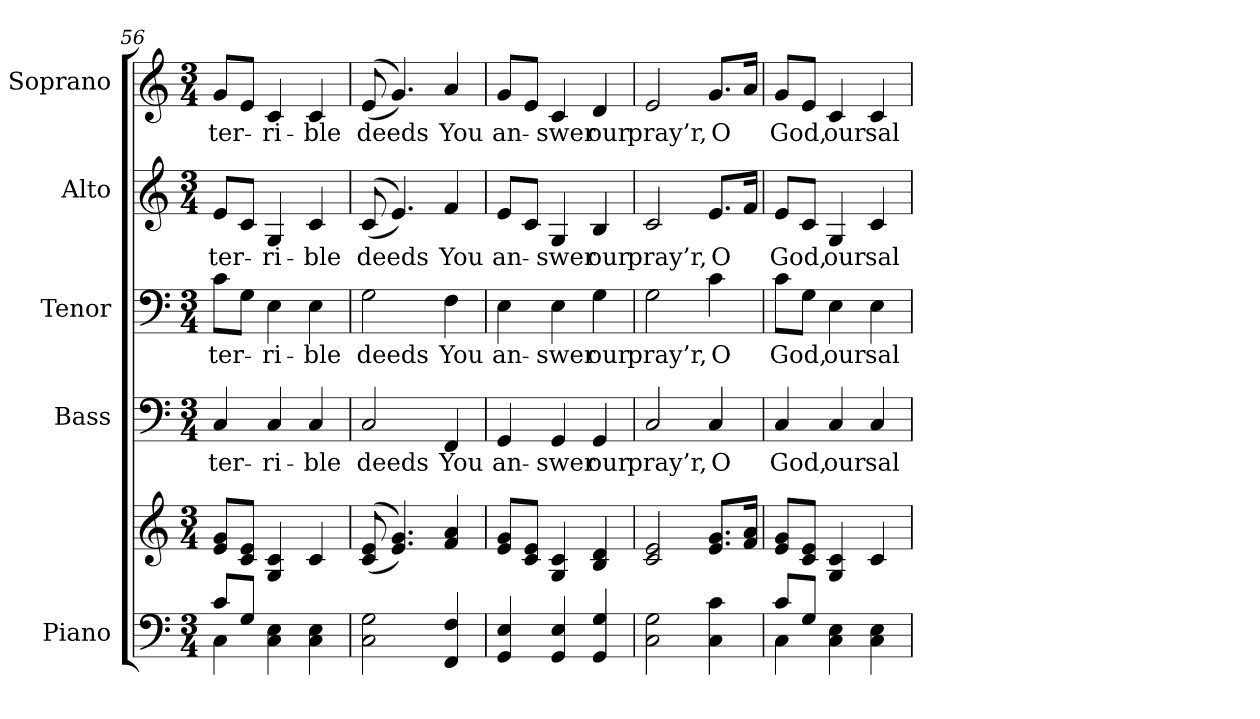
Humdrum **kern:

**kern	**kern	**kern	**text	**kern	**text	**kern	**text	**kern	**text
*part5	*part5	*part4	*part4	*part3	*part3	*part2	*part2	*part1	*part1
*staff6	*staff5	*staff4	*staff4	*staff3	*staff3	*staff2	*staff2	*staff1	*staff1
*I"Piano	*	*I"Bass	*	*I"Tenor	*	*I"Alto	*	*I"Soprano	*
*I'Pno.	*	*I'B.	*	*I'T.	*	*I'A.	*	*I'S.	*
*clefF4	*clefG2	*clefF4	*	*clefF4	*	*clefG2	*	*clefG2	*
*k[]	*k[]	*k[]	*	*k[]	*	*k[]	*	*k[]	*
*C:	*C:	*C:	*	*C:	*	*C:	*	*C:	*
*M3/4	*M3/4	*M3/4	*	*M3/4	*	*M3/4	*	*M3/4	*
=56	=56	=56	=56	=56	=56	=56	=56	=56	=56
*^	*	*	*	*	*	*	*	*	*
!	!	!	!	!LO:LY:b:color=#000000	!	!	!	!	!	!
!	!	!	!	!	!	!LO:LY:b:color=#000000	!	!	!	!
!	!	!	!	!	!	!	!	!LO:LY:b:color=#000000	!	!
!	!	!	!	!	!	!	!	!	!	!LO:LY:b:color=#000000
8ci/L	4Ci\	8ei/ 8giL	4Ci/	ter-	8ci\L	ter-	8ei/L	ter-	8gi/L	ter-
8Gi/J	.	8ci/ 8eiJ	.	.	8Gi\J	.	8ci/J	.	8ei/J	.
!	!	!	!	!LO:LY:b:color=#000000	!	!	!	!	!	!
!	!	!	!	!	!	!LO:LY:b:color=#000000	!	!	!	!
!	!	!	!	!	!	!	!	!LO:LY:b:color=#000000	!	!
!	!	!	!	!	!	!	!	!	!	!LO:LY:b:color=#000000
4Ci\ 4Ei	4ryy	4Gi/ 4ci	4Ci/	-ri-	4Ei\	-ri-	4Gi/	-ri-	4ci/	-ri-
!	!	!	!	!LO:LY:b:color=#000000	!	!	!	!	!	!
!	!	!	!	!	!	!LO:LY:b:color=#000000	!	!	!	!
!	!	!	!	!	!	!	!	!LO:LY:b:color=#000000	!	!
!	!	!	!	!	!	!	!	!	!	!LO:LY:b:color=#000000
4Ci\ 4Ei	4ryy	4ci/	4Ci/	-ble	4Ei\	-ble	4ci/	-ble	4ci/	-ble
*v	*v	*	*	*	*	*	*	*	*	*
=57	=57	=57	=57	=57	=57	=57	=57	=57	=57
*^	*	*	*	*	*	*	*	*	*
!	!	!	!	!LO:LY:b:color=#000000	!	!	!	!	!	!
*v	*v	*	*	*	*	*	*	*	*	*
*^	*	*	*	*	*	*	*	*	*
!	!	!	!	!	!	!LO:LY:b:color=#000000	!	!	!	!
*v	*v	*	*	*	*	*	*	*	*	*
*^	*	*	*	*	*	*	*	*	*
!	!	!	!	!	!	!	!	!LO:LY:b:color=#000000	!	!
*v	*v	*	*	*	*	*	*	*	*	*
*^	*	*	*	*	*	*	*	*	*
!	!	!	!	!	!	!	!	!	!	!LO:LY:b:color=#000000
*v	*v	*	*	*	*	*	*	*	*	*
2Ci\ 2Gi	((8ci/ 8ei	2Ci/	deeds	2Gi\	deeds	((8ci/	deeds	((8ei/	deeds
.	4.ei/ 4.gi))	.	.	.	.	4.ei/))	.	4.gi/))	.
!	!	!	!LO:LY:b:color=#000000	!	!	!	!	!	!
!	!	!	!	!	!LO:LY:b:color=#000000	!	!	!	!
!	!	!	!	!	!	!	!LO:LY:b:color=#000000	!	!
!	!	!	!	!	!	!	!	!	!LO:LY:b:color=#000000
4FFi/ 4Fi	4fi/ 4ai	4FFi/	You	4Fi\	You	4fi/	You	4ai/	You
!!LO:PB:g=z
=58	=58	=58	=58	=58	=58	=58	=58	=58	=58
!	!	!	!LO:LY:b:color=#000000	!	!	!	!	!	!
!	!	!	!	!	!LO:LY:b:color=#000000	!	!	!	!
!	!	!	!	!	!	!	!LO:LY:b:color=#000000	!	!
!	!	!	!	!	!	!	!	!	!LO:LY:b:color=#000000
4GGi/ 4Ei	8ei/ 8giL	4GGi/	an-	4Ei\	an-	8ei/L	an-	8gi/L	an-
.	8ci/ 8eiJ	.	.	.	.	8ci/J	.	8ei/J	.
!	!	!	!LO:LY:b:color=#000000	!	!	!	!	!	!
!	!	!	!	!	!LO:LY:b:color=#000000	!	!	!	!
!	!	!	!	!	!	!	!LO:LY:b:color=#000000	!	!
!	!	!	!	!	!	!	!	!	!LO:LY:b:color=#000000
4GGi/ 4Ei	4Gi/ 4ci	4GGi/	-swer	4Ei\	-swer	4Gi/	-swer	4ci/	-swer
!	!	!	!LO:LY:b:color=#000000	!	!	!	!	!	!
!	!	!	!	!	!LO:LY:b:color=#000000	!	!	!	!
!	!	!	!	!	!	!	!LO:LY:b:color=#000000	!	!
!	!	!	!	!	!	!	!	!	!LO:LY:b:color=#000000
4GGi/ 4Gi	4Bi/ 4di	4GGi/	our	4Gi\	our	4Bi/	our	4di/	our
=59	=59	=59	=59	=59	=59	=59	=59	=59	=59
!	!	!	!LO:LY:b:color=#000000	!	!	!	!	!	!
!	!	!	!	!	!LO:LY:b:color=#000000	!	!	!	!
!	!	!	!	!	!	!	!LO:LY:b:color=#000000	!	!
!	!	!	!	!	!	!	!	!	!LO:LY:b:color=#000000
2Ci\ 2Gi	2ci/ 2ei	2Ci/	pray’r,	2Gi\	pray’r,	2ci/	pray’r,	2ei/	pray’r,
!	!	!	!LO:LY:b:color=#000000	!	!	!	!	!	!
!	!	!	!	!	!LO:LY:b:color=#000000	!	!	!	!
!	!	!	!	!	!	!	!LO:LY:b:color=#000000	!	!
!	!	!	!	!	!	!	!	!	!LO:LY:b:color=#000000
4Ci\ 4ci	8.ei/ 8.giL	4Ci/	O	4ci\	O	8.ei/L	O	8.gi/L	O
.	16fi/ 16aiJk	.	.	.	.	16fi/Jk	.	16ai/Jk	.
=60	=60	=60	=60	=60	=60	=60	=60	=60	=60
*^	*	*	*	*	*	*	*	*	*
!	!	!	!	!LO:LY:b:color=#000000	!	!	!	!	!	!
!	!	!	!	!	!	!LO:LY:b:color=#000000	!	!	!	!
!	!	!	!	!	!	!	!	!LO:LY:b:color=#000000	!	!
!	!	!	!	!	!	!	!	!	!	!LO:LY:b:color=#000000
8ci/L	4Ci\	8ei/ 8giL	4Ci/	God,	8ci\L	God,	8ei/L	God,	8gi/L	God,
8Gi/J	.	8ci/ 8eiJ	.	.	8Gi\J	.	8ci/J	.	8ei/J	.
!	!	!	!	!LO:LY:b:color=#000000	!	!	!	!	!	!
!	!	!	!	!	!	!LO:LY:b:color=#000000	!	!	!	!
!	!	!	!	!	!	!	!	!LO:LY:b:color=#000000	!	!
!	!	!	!	!	!	!	!	!	!	!LO:LY:b:color=#000000
4Ci\ 4Ei	4ryy	4Gi/ 4ci	4Ci/	our	4Ei\	our	4Gi/	our	4ci/	our
!	!	!	!	!LO:LY:b:color=#000000	!	!	!	!	!	!
!	!	!	!	!	!	!LO:LY:b:color=#000000	!	!	!	!
!	!	!	!	!	!	!	!	!LO:LY:b:color=#000000	!	!
!	!	!	!	!	!	!	!	!	!	!LO:LY:b:color=#000000
4Ci\ 4Ei	4ryy	4ci/	4Ci/	sal-	4Ei\	sal-	4ci/	sal-	4ci/	sal-
*v	*v	*	*	*	*	*	*	*	*	*
=	=	=	=	=	=	=	=	=	=
*-	*-	*-	*-	*-	*-	*-	*-	*-	*-
